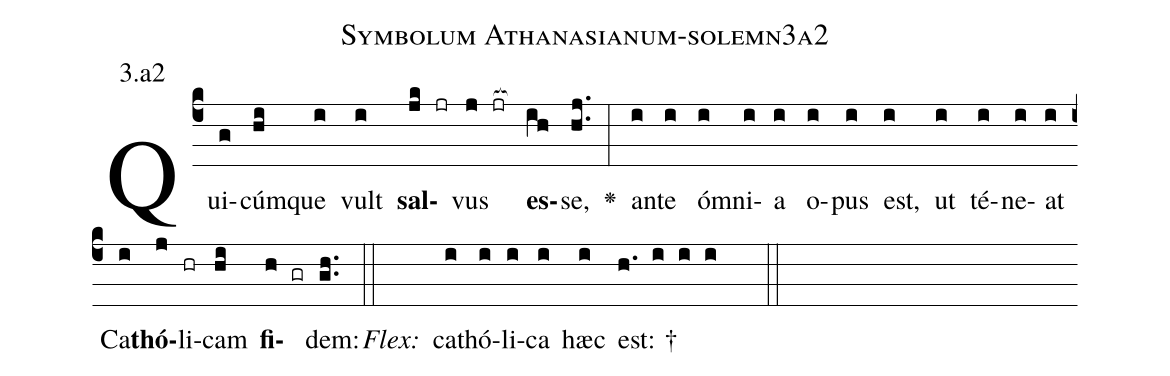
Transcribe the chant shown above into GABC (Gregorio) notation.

name: Symbolum Athanasianum-solemn3a2;
annotation: 3.a2;
%%
(c4)Qui(g)cúm(hi)que(i) vult(i) <b>sal</b>(jk jr)vus(j jr[ocb:1{]) <b>es</b>(ih[ocb:0}])se,(hj..) <v>\greheightstar</v>(:) an(i)te(i) óm(i)ni(i)a(i) o(i)pus(i) est,(i) ut(i) té(i)ne(i)at(i) Ca(i)<b>thó</b>(j)li(hr)cam(hi) <b>fi</b>(h gr)dem:(gh..) (::)
<i>Flex:</i>()  ca(i)thó(i)li(i)ca(i) hæc(i) est: †(h. i i i  ::)

%E(i) u(i) o(j) u(hi) a(h) e.(gh..) (::)
